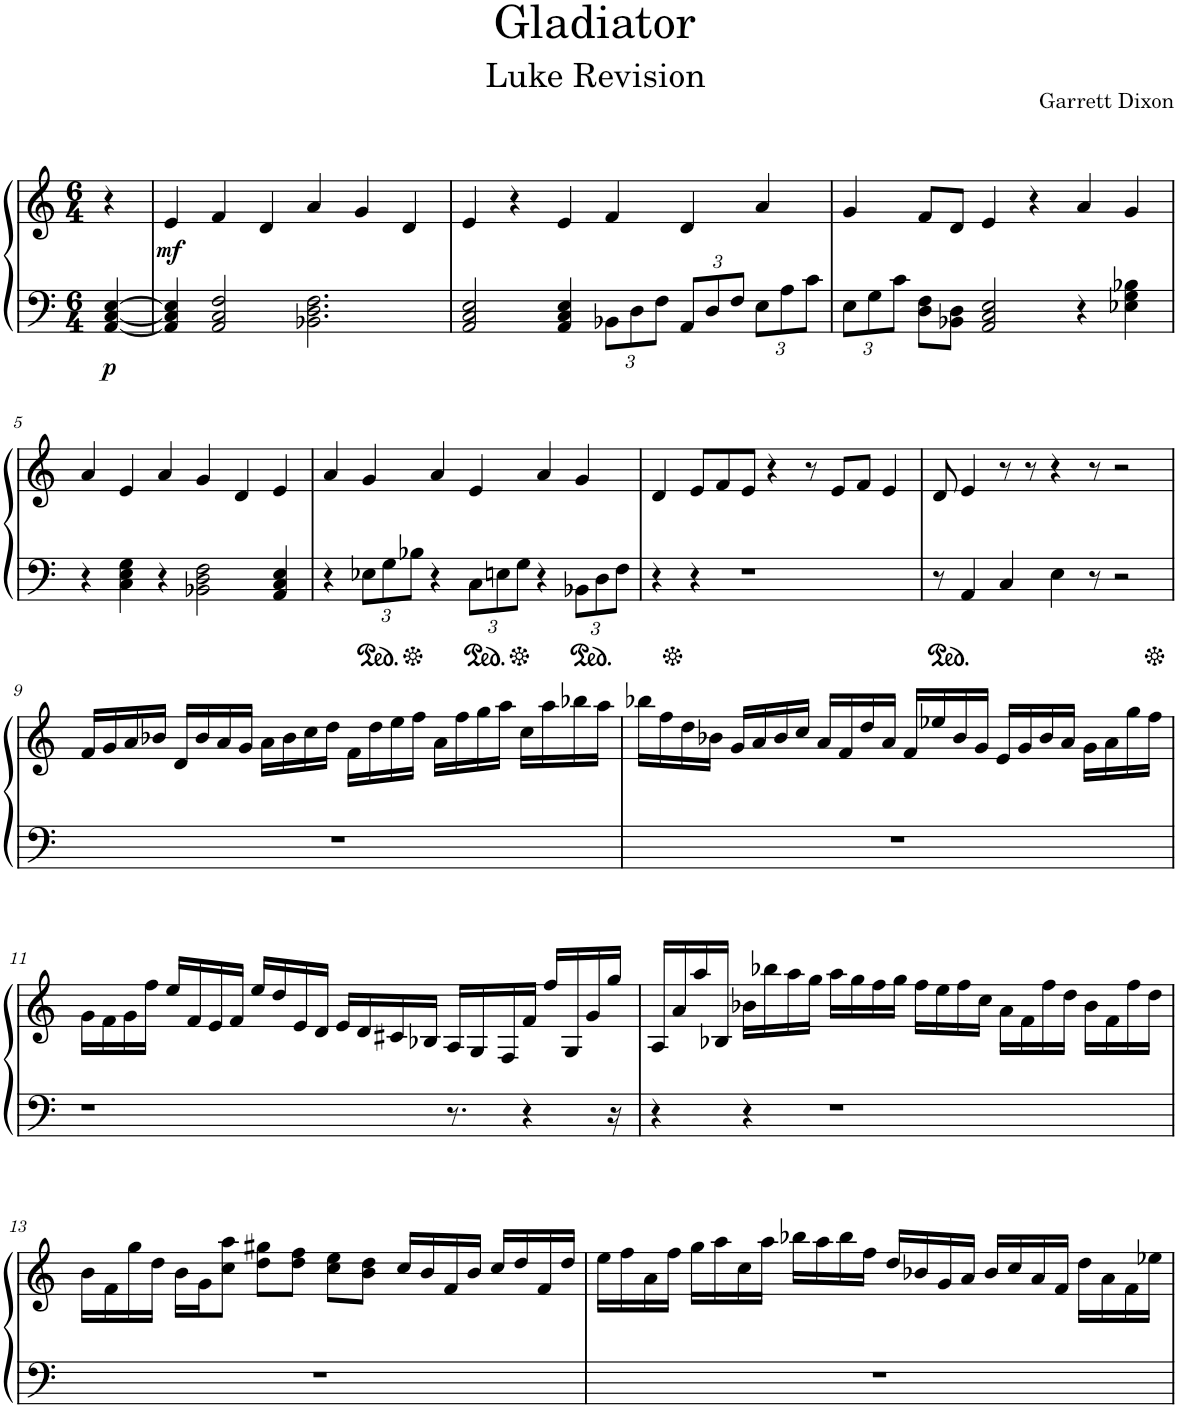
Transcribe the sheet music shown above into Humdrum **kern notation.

**kern	**kern	**dynam
*part1	*part1	*part1
*staff2	*staff1	*staff1/2
*I"Piano	*	*
*I'Pno.	*	*
*clefF4	*clefG2	*
*k[]	*k[]	*
*M6/4	*M6/4	*
=1	=1	=1
!	!	!LO:DY:b=2
[4AA/ [4C/ [4E/	4r	p
=2	=2	=2
!	!	!LO:DY:b
4AA/] 4C/] 4E/]	4e/	mf
2AA/ 2C/ 2F/	4f/	.
.	4d/	.
2.BB-X\ 2.D\ 2.F\	4a/	.
.	4g/	.
.	4d/	.
=3	=3	=3
2AA/ 2C/ 2E/	4e/	.
.	4r	.
4AA/ 4C/ 4E/	4e/	.
*Xbrackettup	*	*
12BB-X\L	4f/	.
12D\	.	.
12F\J	.	.
12AA/L	4d/	.
12D/	.	.
12F/J	.	.
12E\L	4a/	.
12A\	.	.
12c\J	.	.
=4	=4	=4
12E\L	4g/	.
12G\	.	.
12c\J	.	.
8D\ 8F\L	8f/L	.
8BB-X\ 8D\J	8d/J	.
2AA/ 2C/ 2E/	4e/	.
.	4r	.
4r	4a/	.
4E-X\ 4G\ 4B-X\	4g/	.
!!LO:LB:g=z
=5	=5	=5
4r	4a/	.
4C\ 4E\ 4G\	4e/	.
4r	4a/	.
2BB-X\ 2D\ 2F\	4g/	.
.	4d/	.
4AA/ 4C/ 4E/	4e/	.
=6	=6	=6
4r	4a/	.
12E-X\L	4g/	.
12G\	.	.
12B-X\J	.	.
4r	4a/	.
12C\L	4e/	.
12En\	.	.
12G\J	.	.
4r	4a/	.
12BB-X\L	4g/	.
12D\	.	.
12F\J	.	.
=7	=7	=7
4r	4d/	.
4r	8e/L	.
.	8f/	.
1r	8e/J	.
.	4r	.
.	8r	.
.	8e/L	.
.	8f/J	.
.	4e/	.
=8	=8	=8
8r	8d/	.
4AA/	4e/	.
4C/	8r	.
.	8r	.
4E\	4r	.
8r	8r	.
2r	2r	.
!!LO:LB:g=z
=9	=9	=9
1.r	16f/LL	.
.	16g/	.
.	16a/	.
.	16b-X/JJ	.
.	16d/LL	.
.	16b-/	.
.	16a/	.
.	16g/JJ	.
.	16a\LL	.
.	16b-\	.
.	16cc\	.
.	16dd\JJ	.
.	16f\LL	.
.	16dd\	.
.	16ee\	.
.	16ff\JJ	.
.	16a\LL	.
.	16ff\	.
.	16gg\	.
.	16aa\JJ	.
.	16cc\LL	.
.	16aa\	.
.	16bb-X\	.
.	16aa\JJ	.
=10	=10	=10
1.r	16bb-X\LL	.
.	16ff\	.
.	16dd\	.
.	16b-X\JJ	.
.	16g/LL	.
.	16a/	.
.	16b-/	.
.	16cc/JJ	.
.	16a/LL	.
.	16f/	.
.	16dd/	.
.	16a/JJ	.
.	16f/LL	.
.	16ee-X/	.
.	16b-/	.
.	16g/JJ	.
.	16e/LL	.
.	16g/	.
.	16b-/	.
.	16a/JJ	.
.	16g\LL	.
.	16a\	.
.	16gg\	.
.	16ff\JJ	.
!!LO:LB:g=z
=11	=11	=11
1r	16g\LL	.
.	16f\	.
.	16g\	.
.	16ff\JJ	.
.	16ee/LL	.
.	16f/	.
.	16e/	.
.	16f/JJ	.
.	16ee/LL	.
.	16dd/	.
.	16e/	.
.	16d/JJ	.
.	16e/LL	.
.	16d/	.
.	16c#X/	.
.	16B-X/JJ	.
8.r	16A/LL	.
.	16G/	.
.	16F/	.
4r	16f/JJ	.
.	16ff/LL	.
.	16G/	.
.	16g/	.
16r	16gg/JJ	.
=12	=12	=12
4r	16A/LL	.
.	16a/	.
.	16aa/	.
.	16B-X/JJ	.
4r	16b-X\LL	.
.	16bb-X\	.
.	16aa\	.
.	16gg\JJ	.
1r	16aa\LL	.
.	16gg\	.
.	16ff\	.
.	16gg\JJ	.
.	16ff\LL	.
.	16ee\	.
.	16ff\	.
.	16cc\JJ	.
.	16a\LL	.
.	16f\	.
.	16ff\	.
.	16dd\JJ	.
.	16b-\LL	.
.	16f\	.
.	16ff\	.
.	16dd\JJ	.
!!LO:LB:g=z
=13	=13	=13
1.r	16b\LL	.
.	16f\	.
.	16gg\	.
.	16dd\JJ	.
.	16b\LL	.
.	16g\J	.
.	8cc\ 8aa\J	.
.	8dd\ 8gg#X\L	.
.	8dd\ 8ff\J	.
.	8cc\ 8ee\L	.
.	8b\ 8dd\J	.
.	16cc/LL	.
.	16b/	.
.	16f/	.
.	16b/JJ	.
.	16cc/LL	.
.	16dd/	.
.	16f/	.
.	16dd/JJ	.
=14	=14	=14
1.r	16ee\LL	.
.	16ff\	.
.	16a\	.
.	16ff\JJ	.
.	16gg\LL	.
.	16aa\	.
.	16cc\	.
.	16aa\JJ	.
.	16bb-X\LL	.
.	16aa\	.
.	16bb-\	.
.	16ff\JJ	.
.	16dd/LL	.
.	16b-X/	.
.	16g/	.
.	16a/JJ	.
.	16b-/LL	.
.	16cc/	.
.	16a/	.
.	16f/JJ	.
.	16dd\LL	.
.	16a\	.
.	16f\	.
.	16ee-X\JJ	.
=	=	=
*-	*-	*-
